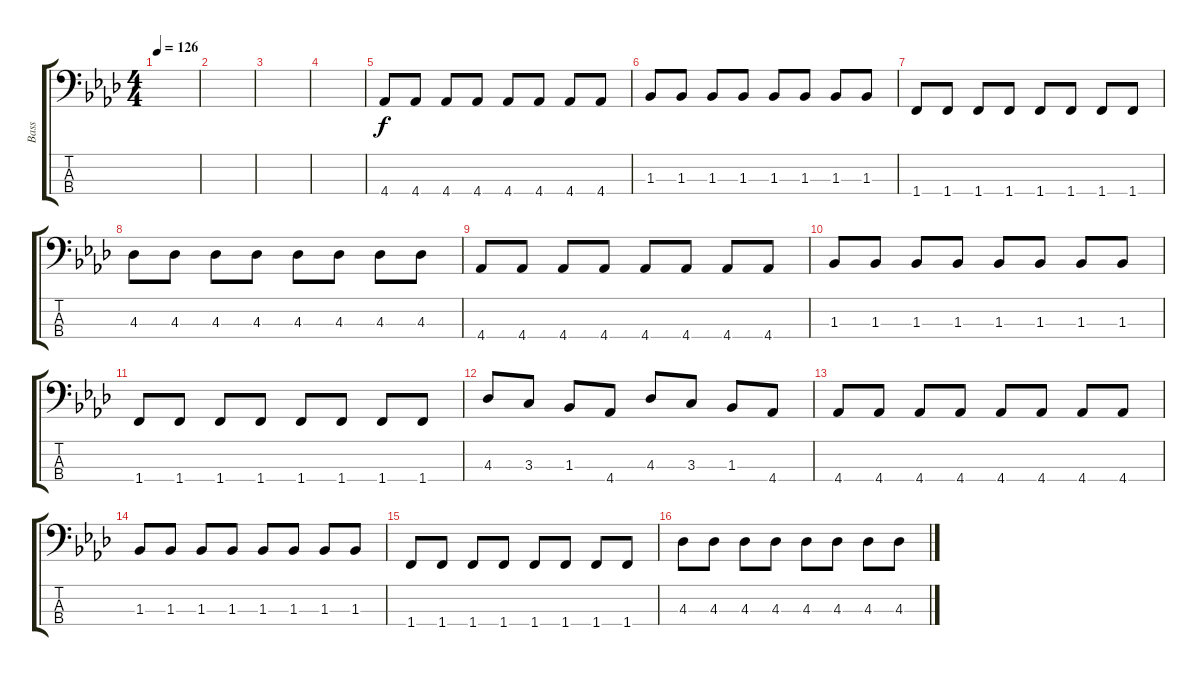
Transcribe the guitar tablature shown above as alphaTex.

\track ("Bass" "Bass") {instrument electricbassfinger}
\staff {score tabs}
\tuning (G2 D2 A1 E1) {hide}
\ts (4 4)
\tempo 126
\clef f4
\ks ab
|
|
|
|
4.4.8 4.4.8 4.4.8 4.4.8 4.4.8 4.4.8 4.4.8 4.4.8 |
1.3.8 1.3.8 1.3.8 1.3.8 1.3.8 1.3.8 1.3.8 1.3.8 |
1.4.8 1.4.8 1.4.8 1.4.8 1.4.8 1.4.8 1.4.8 1.4.8 |
4.3.8 4.3.8 4.3.8 4.3.8 4.3.8 4.3.8 4.3.8 4.3.8 |
4.4.8 4.4.8 4.4.8 4.4.8 4.4.8 4.4.8 4.4.8 4.4.8 |
1.3.8 1.3.8 1.3.8 1.3.8 1.3.8 1.3.8 1.3.8 1.3.8 |
1.4.8 1.4.8 1.4.8 1.4.8 1.4.8 1.4.8 1.4.8 1.4.8 |
4.3.8 3.3.8 1.3.8 4.4.8 4.3.8 3.3.8 1.3.8 4.4.8 |
4.4.8 4.4.8 4.4.8 4.4.8 4.4.8 4.4.8 4.4.8 4.4.8 |
1.3.8 1.3.8 1.3.8 1.3.8 1.3.8 1.3.8 1.3.8 1.3.8 |
1.4.8 1.4.8 1.4.8 1.4.8 1.4.8 1.4.8 1.4.8 1.4.8 |
4.3.8 4.3.8 4.3.8 4.3.8 4.3.8 4.3.8 4.3.8 4.3.8
